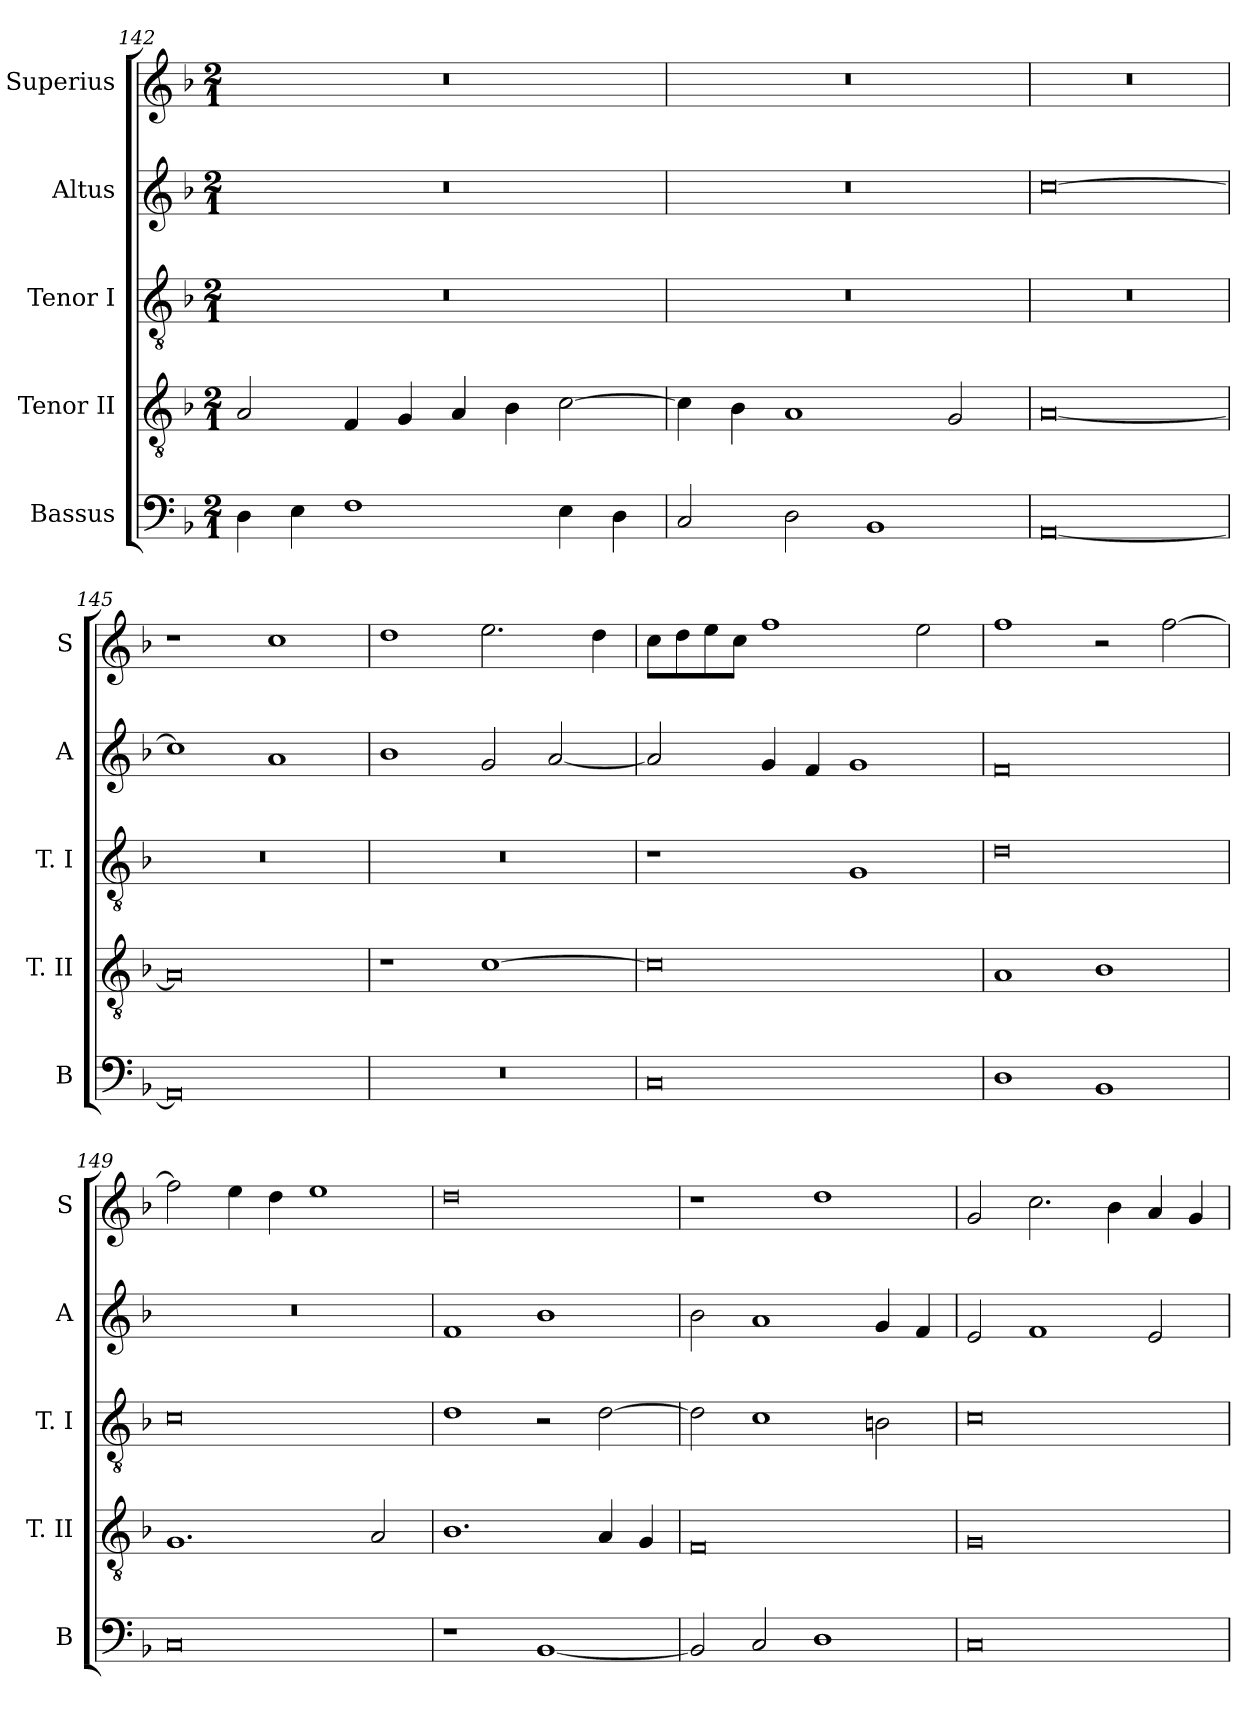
**kern	**kern	**kern	**kern	**kern
*part5	*part4	*part3	*part2	*part1
*staff5	*staff4	*staff3	*staff2	*staff1
*I"Bassus	*I"Tenor II	*I"Tenor I	*I"Altus	*I"Superius
*I'B	*I'T. II	*I'T. I	*I'A	*I'S
*clefF4	*clefGv2	*clefGv2	*clefG2	*clefG2
*k[b-]	*k[b-]	*k[b-]	*k[b-]	*k[b-]
*F:	*F:	*F:	*F:	*F:
*M2/1	*M2/1	*M2/1	*M2/1	*M2/1
=142	=142	=142	=142	=142
4D	2A	0r	0r	0r
4E	.	.	.	.
1F	4F	.	.	.
.	4G	.	.	.
.	4A	.	.	.
.	4B-	.	.	.
4E	[2c	.	.	.
4D	.	.	.	.
=143	=143	=143	=143	=143
2C	4c]	0r	0r	0r
.	4B-	.	.	.
2D	1A	.	.	.
1BB-	.	.	.	.
.	2G	.	.	.
=144	=144	=144	=144	=144
[0AA	[0A	0r	[0cc	0r
=145	=145	=145	=145	=145
0AA]	0A]	0r	1cc]	1r
.	.	.	1a	1cc
=146	=146	=146	=146	=146
0r	1r	0r	1b-	1dd
.	[1c	.	2g	2.ee
.	.	.	[2a	.
.	.	.	.	4dd
=147	=147	=147	=147	=147
0C	0c]	1r	2a]	8ccL
.	.	.	.	8dd
.	.	.	.	8ee
.	.	.	.	8ccJ
.	.	.	4g	1ff
.	.	.	4f	.
.	.	1G	1g	.
.	.	.	.	2ee
=148	=148	=148	=148	=148
1D	1A	0d	0f	1ff
1BB-	1B-	.	.	2r
.	.	.	.	[2ff
=149	=149	=149	=149	=149
0C	1.G	0c	0r	2ff]
.	.	.	.	4ee
.	.	.	.	4dd
.	.	.	.	1ee
.	2A	.	.	.
=150	=150	=150	=150	=150
1r	1.B-	1d	1f	0dd
[1BB-	.	2r	1b-	.
.	4A	[2d	.	.
.	4G	.	.	.
=151	=151	=151	=151	=151
2BB-]	0F	2d]	2b-	1r
2C	.	1c	1a	.
1D	.	.	.	1dd
.	.	2Bn	4g	.
.	.	.	4f	.
=152	=152	=152	=152	=152
0C	0G	0c	2e	2g
.	.	.	1f	2.cc
.	.	.	.	4b-
.	.	.	2e	4a
.	.	.	.	4g
=	=	=	=	=
*-	*-	*-	*-	*-
